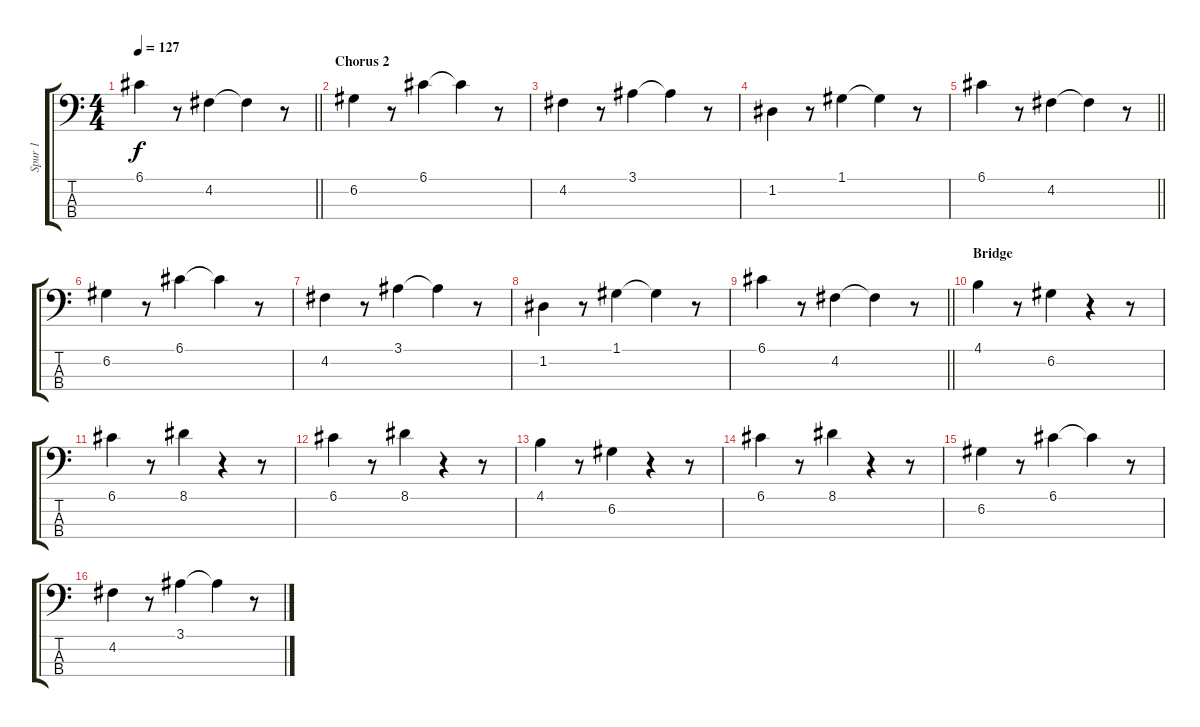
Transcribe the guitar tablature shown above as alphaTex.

\track ("Spur 1" "Spur 1") {instrument electricbassfinger}
\staff {score tabs}
\tuning (G2 D2 A1 E1) {hide}
\ts (4 4)
\tempo 127
\clef f4
\barLineRight lightlight
\ks c
6.1.4{dy f} r.8 4.2.4 4.2{t}.4 r.8 |
\section ("" "Chorus 2")
6.2.4 r.8 6.1.4 6.1{t}.4 r.8 |
4.2.4 r.8 3.1.4 3.1{t}.4 r.8 |
1.2.4 r.8 1.1.4 1.1{t}.4 r.8 |
\barLineRight lightlight
6.1.4 r.8 4.2.4 4.2{t}.4 r.8 |
6.2.4 r.8 6.1.4 6.1{t}.4 r.8 |
4.2.4 r.8 3.1.4 3.1{t}.4 r.8 |
1.2.4 r.8 1.1.4 1.1{t}.4 r.8 |
\barLineRight lightlight
6.1.4 r.8 4.2.4 4.2{t}.4 r.8 |
\section ("" "Bridge")
4.1.4 r.8 6.2.4 r.4 r.8 |
6.1.4 r.8 8.1.4 r.4 r.8 |
6.1.4 r.8 8.1.4 r.4 r.8 |
4.1.4 r.8 6.2.4 r.4 r.8 |
6.1.4 r.8 8.1.4 r.4 r.8 |
6.2.4 r.8 6.1.4 6.1{t}.4 r.8 |
4.2.4 r.8 3.1.4 3.1{t}.4 r.8
